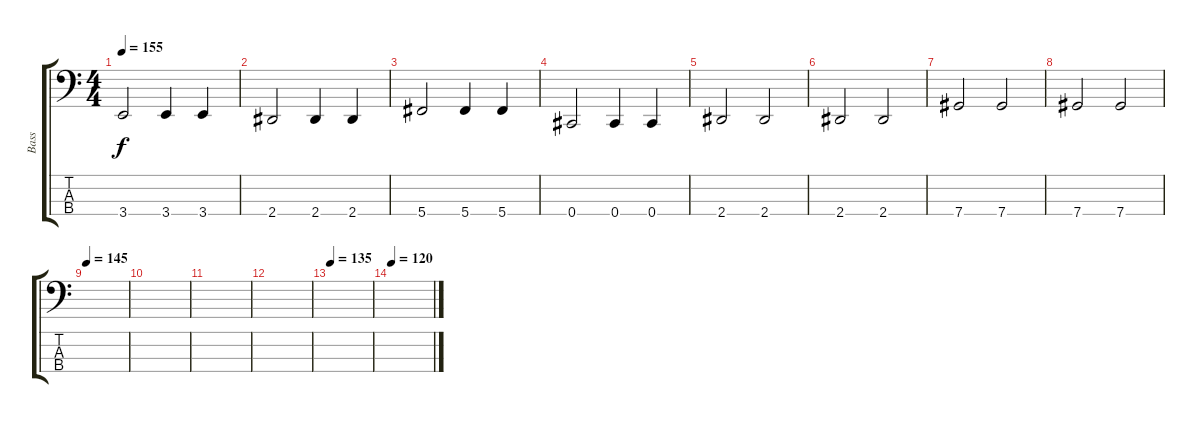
\track ("Bass" "Bass") {instrument electricbassfinger}
\staff {score tabs}
\tuning (Gb2 Db2 Ab1 Db1) {hide}
\ts (4 4)
\tempo 155
\clef f4
\ks c
3.4.2{dy f} 3.4.4 3.4.4 |
2.4.2 2.4.4 2.4.4 |
5.4.2 5.4.4 5.4.4 |
0.4.2 0.4.4 0.4.4 |
2.4.2 2.4.2 |
2.4.2 2.4.2 |
7.4.2 7.4.2 |
7.4.2 7.4.2 |
\tempo 145
|
|
|
|
\tempo 135
|
\tempo 120
